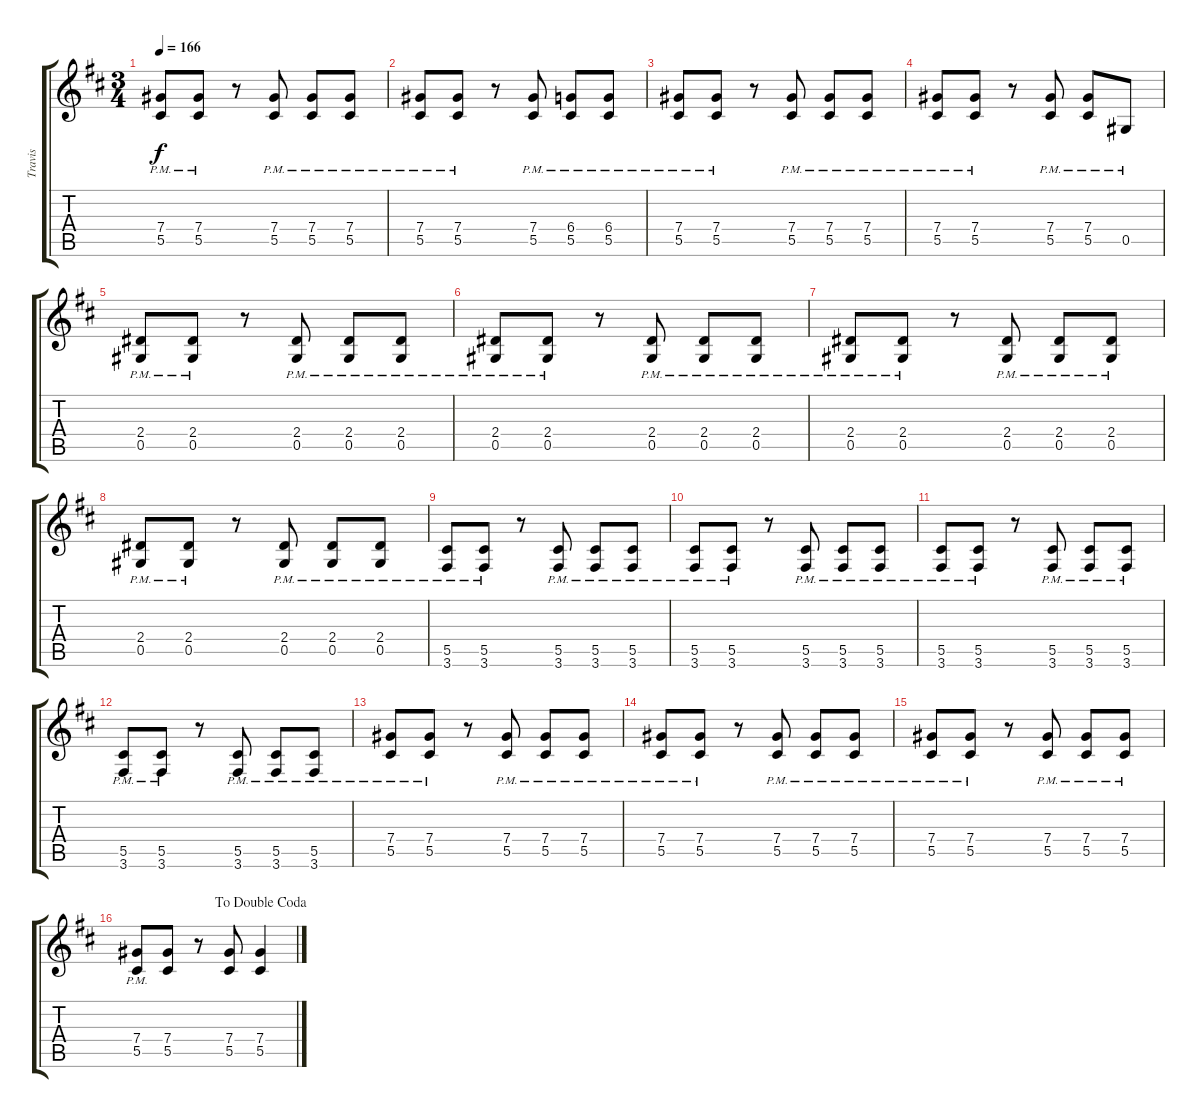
\track ("Travis" "Travis") {instrument distortionguitar}
\staff {score tabs}
\tuning (Eb4 Bb3 Gb3 Db3 Ab2 Eb2) {hide}
\ts (3 4)
\tempo 166
\clef g2
\ks d
(7.4{pm} 5.5{pm}).8{dy f} (7.4{pm} 5.5{pm}).8 r.8 (7.4{pm} 5.5{pm}).8 (7.4{pm} 5.5{pm}).8 (7.4{pm} 5.5{pm}).8 |
(7.4{pm} 5.5{pm}).8 (7.4{pm} 5.5{pm}).8 r.8 (7.4{pm} 5.5{pm}).8 (6.4{pm} 5.5{pm}).8 (6.4{pm} 5.5{pm}).8 |
(7.4{pm} 5.5{pm}).8 (7.4{pm} 5.5{pm}).8 r.8 (7.4{pm} 5.5{pm}).8 (7.4{pm} 5.5{pm}).8 (7.4{pm} 5.5{pm}).8 |
(7.4{pm} 5.5{pm}).8 (7.4{pm} 5.5{pm}).8 r.8 (7.4{pm} 5.5{pm}).8 (7.4{pm} 5.5{pm}).8 0.5{pm}.8 |
(2.4{pm} 0.5{pm}).8 (2.4{pm} 0.5{pm}).8 r.8 (2.4{pm} 0.5{pm}).8 (2.4{pm} 0.5{pm}).8 (2.4{pm} 0.5{pm}).8 |
(2.4{pm} 0.5{pm}).8 (2.4{pm} 0.5{pm}).8 r.8 (2.4{pm} 0.5{pm}).8 (2.4{pm} 0.5{pm}).8 (2.4{pm} 0.5{pm}).8 |
(2.4{pm} 0.5{pm}).8 (2.4{pm} 0.5{pm}).8 r.8 (2.4{pm} 0.5{pm}).8 (2.4{pm} 0.5{pm}).8 (2.4{pm} 0.5{pm}).8 |
(2.4{pm} 0.5{pm}).8 (2.4{pm} 0.5{pm}).8 r.8 (2.4{pm} 0.5{pm}).8 (2.4{pm} 0.5{pm}).8 (2.4{pm} 0.5{pm}).8 |
(5.5{pm} 3.6{pm}).8 (5.5{pm} 3.6{pm}).8 r.8 (5.5{pm} 3.6{pm}).8 (5.5{pm} 3.6{pm}).8 (5.5{pm} 3.6{pm}).8 |
(5.5{pm} 3.6{pm}).8 (5.5{pm} 3.6{pm}).8 r.8 (5.5{pm} 3.6{pm}).8 (5.5{pm} 3.6{pm}).8 (5.5{pm} 3.6{pm}).8 |
(5.5{pm} 3.6{pm}).8 (5.5{pm} 3.6{pm}).8 r.8 (5.5{pm} 3.6{pm}).8 (5.5{pm} 3.6{pm}).8 (5.5{pm} 3.6{pm}).8 |
(5.5{pm} 3.6{pm}).8 (5.5{pm} 3.6{pm}).8 r.8 (5.5{pm} 3.6{pm}).8 (5.5{pm} 3.6{pm}).8 (5.5{pm} 3.6{pm}).8 |
(7.4{pm} 5.5{pm}).8 (7.4{pm} 5.5{pm}).8 r.8 (7.4{pm} 5.5{pm}).8 (7.4{pm} 5.5{pm}).8 (7.4{pm} 5.5{pm}).8 |
(7.4{pm} 5.5{pm}).8 (7.4{pm} 5.5{pm}).8 r.8 (7.4{pm} 5.5{pm}).8 (7.4{pm} 5.5{pm}).8 (7.4{pm} 5.5{pm}).8 |
(7.4{pm} 5.5{pm}).8 (7.4{pm} 5.5{pm}).8 r.8 (7.4{pm} 5.5{pm}).8 (7.4{pm} 5.5{pm}).8 (7.4{pm} 5.5{pm}).8 |
\jump dadoublecoda
(7.4{pm} 5.5{pm}).8 (7.4 5.5).8 r.8 (7.4 5.5).8 (7.4 5.5).4
